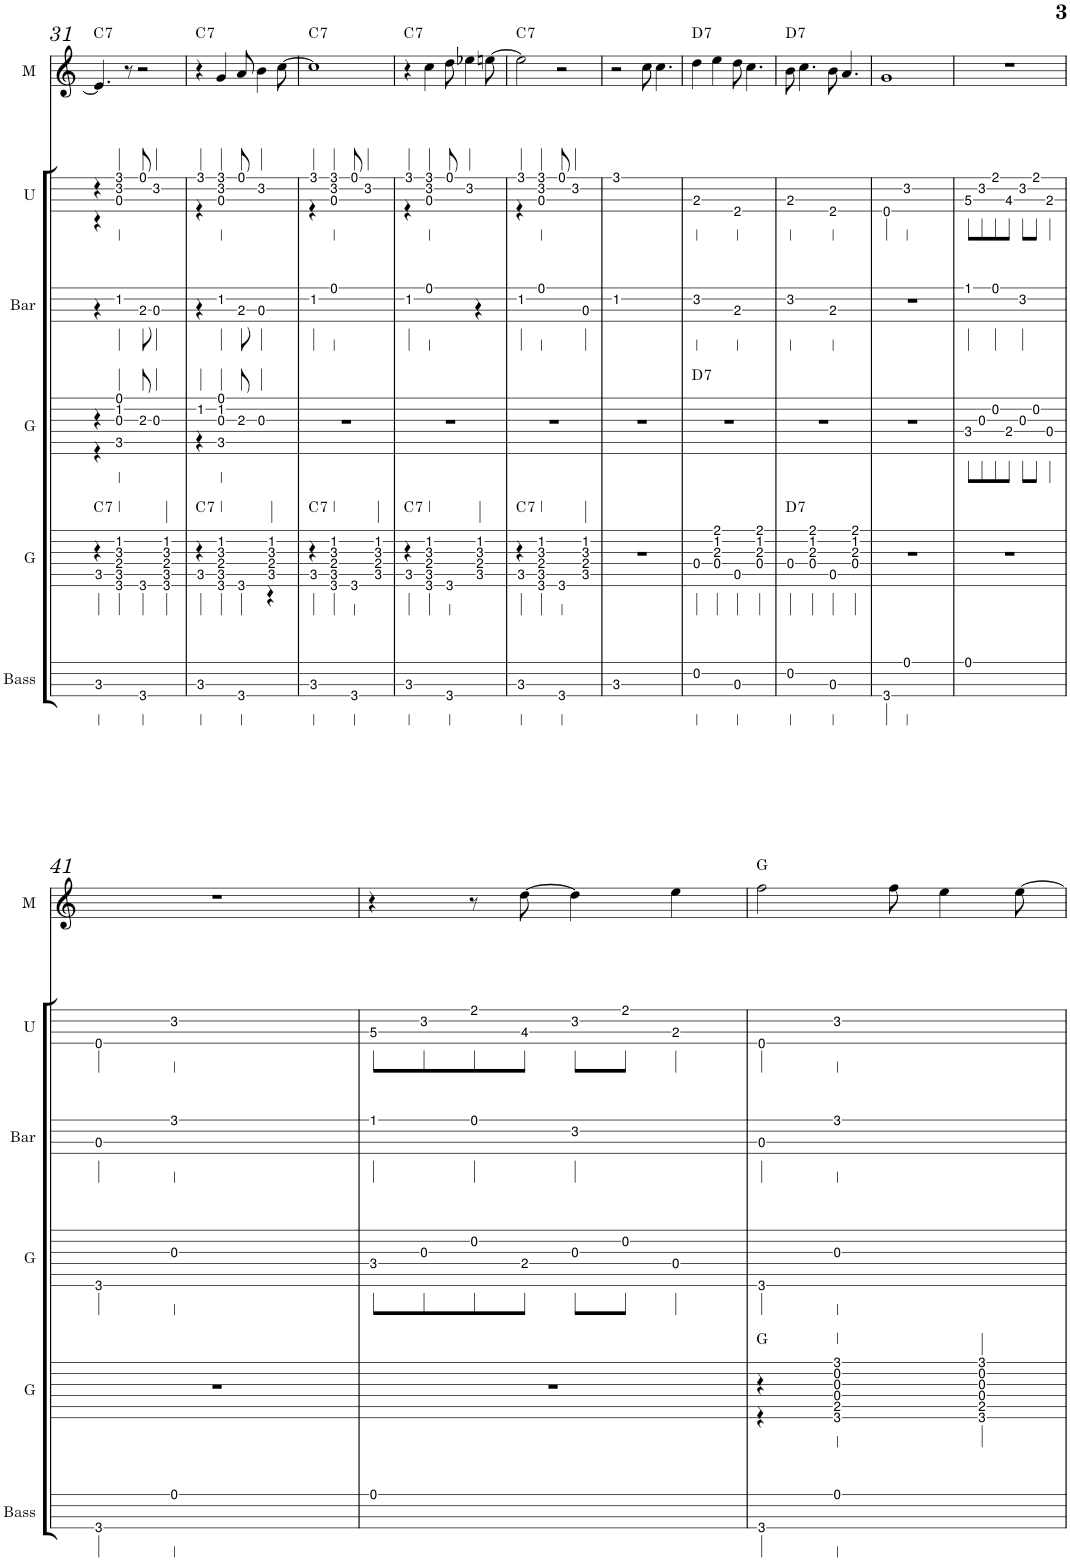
**kern	**kern	**kern	**harte	**kern	**kern	**kern	**harte
*part6	*part5	*part4	*part4	*part3	*part2	*part1	*part1
*staff6	*staff5	*staff4	*	*staff3	*staff2	*staff1	*
*I"Bass	*I"Guitar	*I"Guitar	*	*I"Baritone	*I"Ukulele	*I"Mandolin	*
*I'Bass	*I'G	*I'G	*	*I'Bar	*I'U	*I'M	*
!!LO:PB:g=z
*	*	*	*	*	*	*clefG2	*
*	*	*	*	*Trd7c12	*	*	*
*k[]	*k[]	*k[]	*	*k[]	*k[]	*k[]	*
*M4/4	*M4/4	*M4/4	*	*M4/4	*M4/4	*M4/4	*
=31	=31	=31	=31	=31	=31	=31	=31
*	*^	*^	*	*	*^	*	*
!	!	!	!	!	!	!	!	!	!	!LO:H:kt=7
2CC\	4r	4C\	4r	4r	.	4r	4r	4r	4.e/]	C:7
.	2E/ 2B-/ 2c/	4GG\ 4C\	4c/ 4e/	2C\ 2G\	.	4c\	4cc/	2c\ 2g\	.	.
.	.	.	.	.	.	.	.	.	8r	.
2GGG\	.	4GG\	8A/	.	.	8A\	8a/	.	2r	.
.	.	.	4G/	.	.	4G\	4g/	.	.	.
.	4E/ 4B-/ 4c/	4GG\ 4C\	.	4ryy	.	.	.	4ryy	.	.
.	.	.	8ryy	.	.	8ryy	8ryy	.	.	.
=32	=32	=32	=32	=32	=32	=32	=32	=32	=32	=32
!	!	!	!	!	!	!	!	!	!	!LO:H:kt=7
2CC\	4r	4C\	4c/	4r	.	4r	4cc/	4r	4r	C:7
.	2E/ 2B-/ 2c/	4GG\ 4C\	4c/ 4e/	2C\ 2G\	.	4c\	4cc/	2c\ 2g\	4g/	.
2GGG\	.	4GG\	8A/	.	.	8A\	8a/	.	8a/	.
.	.	.	4G/	.	.	4G\	4g/	.	4b\	.
.	4C/ 4E/ 4B-/ 4c/	4r	.	4ryy	.	.	.	4ryy	.	.
.	.	.	8ryy	.	.	8ryy	8ryy	.	[8cc\	.
*	*	*	*v	*v	*	*	*	*	*	*
=33	=33	=33	=33	=33	=33	=33	=33	=33	=33
!	!	!	!	!	!	!	!	!	!LO:H:kt=7
2CC\	4r	4C\	1r	.	4c\	4cc/	4r	1cc]	C:7
.	2E/ 2B-/ 2c/	4GG\ 4C\	.	.	2e\	4cc/	2c\ 2g\	.	.
2GGG\	.	2GG\	.	.	.	8a/	.	.	.
.	.	.	.	.	.	4g/	.	.	.
.	4C/ 4E/ 4B-/ 4c/	.	.	.	4ryy	.	4ryy	.	.
.	.	.	.	.	.	8ryy	.	.	.
=34	=34	=34	=34	=34	=34	=34	=34	=34	=34
!	!	!	!	!	!	!	!	!	!LO:H:kt=7
2CC\	4r	4C\	1r	.	4c\	4cc/	4r	4r	C:7
.	2E/ 2B-/ 2c/	4GG\ 4C\	.	.	2e\	4cc/	2c\ 2g\	4cc\	.
2GGG\	.	2GG\	.	.	.	8a/	.	8dd\	.
.	.	.	.	.	.	4g/	.	4ee-X\	.
.	4C/ 4E/ 4B-/ 4c/	.	.	.	4r	.	4ryy	.	.
.	.	.	.	.	.	8ryy	.	[8een\	.
=35	=35	=35	=35	=35	=35	=35	=35	=35	=35
!	!	!	!	!	!	!	!	!	!LO:H:kt=7
2CC\	4r	4C\	1r	.	4c\	4cc/	4r	2ee\]	C:7
.	2E/ 2B-/ 2c/	4GG\ 4C\	.	.	2e\	4cc/	2c\ 2g\	.	.
2GGG\	.	2GG\	.	.	.	8a/	.	2r	.
.	.	.	.	.	.	4g/	.	.	.
.	4C/ 4E/ 4B-/ 4c/	.	.	.	4G\	.	4ryy	.	.
.	.	.	.	.	.	8ryy	.	.	.
*	*v	*v	*	*	*	*v	*v	*	*
=36	=36	=36	=36	=36	=36	=36	=36
1CC	1r	1r	.	1c	1cc	2r	.
.	.	.	.	.	.	8cc\	.
.	.	.	.	.	.	4.cc\	.
=37	=37	=37	=37	=37	=37	=37	=37
!	!	!	!LO:H:kt=7	!	!	!	!LO:H:kt=7
2DD\	4D\	1r	D:7	2d\	2d\	4dd\	D:7
.	4D\ 4A\ 4c\ 4f#\	.	.	.	.	4ee\	.
2AAA\	4AA\	.	.	2A\	2A\	8dd\	.
.	.	.	.	.	.	4.cc\	.
.	4D\ 4A\ 4c\ 4f#\	.	.	.	.	.	.
=38	=38	=38	=38	=38	=38	=38	=38
!	!	!	!	!	!	!	!LO:H:kt=7
2DD\	4D\	1r	.	2d\	2d\	8b\	D:7
.	.	.	.	.	.	4.cc\	.
.	4D\ 4A\ 4c\ 4f#\	.	.	.	.	.	.
2AAA\	4AA\	.	.	2A\	2A\	8b\	.
.	.	.	.	.	.	4.a/	.
.	4D\ 4A\ 4c\ 4f#\	.	.	.	.	.	.
=39	=39	=39	=39	=39	=39	=39	=39
4GGG\	1r	1r	.	1r	4G\	1g	.
2GG\	.	.	.	.	2g\	.	.
4ryy	.	.	.	.	4ryy	.	.
=40	=40	=40	=40	=40	=40	=40	=40
1GG	1r	8F\L	.	4f\	8f\L	1r	.
.	.	8G\	.	.	8g\	.	.
.	.	8B\	.	4e\	8b\	.	.
.	.	8E\J	.	.	8e\J	.	.
.	.	8G\L	.	4d\	8g\L	.	.
.	.	8B\J	.	.	8b\J	.	.
.	.	4D\	.	4ryy	4d\	.	.
!!LO:LB:g=z
=41	=41	=41	=41	=41	=41	=41	=41
4GGG\	1r	4GG\	.	4G\	4G\	1r	.
2GG\	.	2G\	.	2g\	2g\	.	.
4ryy	.	4ryy	.	4ryy	4ryy	.	.
=42	=42	=42	=42	=42	=42	=42	=42
1GG	1r	8F\L	.	4f\	8f\L	4r	.
.	.	8G\	.	.	8g\	.	.
.	.	8B\	.	4e\	8b\	8r	.
.	.	8E\J	.	.	8e\J	[8dd\	.
.	.	8G\L	.	4d\	8g\L	4dd\]	.
.	.	8B\J	.	.	8b\J	.	.
.	.	4D\	.	4ryy	4d\	4ee\	.
=43	=43	=43	=43	=43	=43	=43	=43
*	*^	*	*	*	*	*	*
4GGG\	4r	4r	4GG\	.	4G\	4G\	2ff\	G:maj
2GG\	2B/ 2g/	2GG\ 2BB\ 2D\ 2G\	2G\	.	2g\	2g\	.	.
.	.	.	.	.	.	.	8ff\	.
.	.	.	.	.	.	.	4ee\	.
4ryy	4B/ 4g/	4GG\ 4BB\ 4D\ 4G\	4ryy	.	4ryy	4ryy	.	.
.	.	.	.	.	.	.	[8ee\	.
*	*v	*v	*	*	*	*	*	*
=	=	=	=	=	=	=	=
*-	*-	*-	*-	*-	*-	*-	*-
